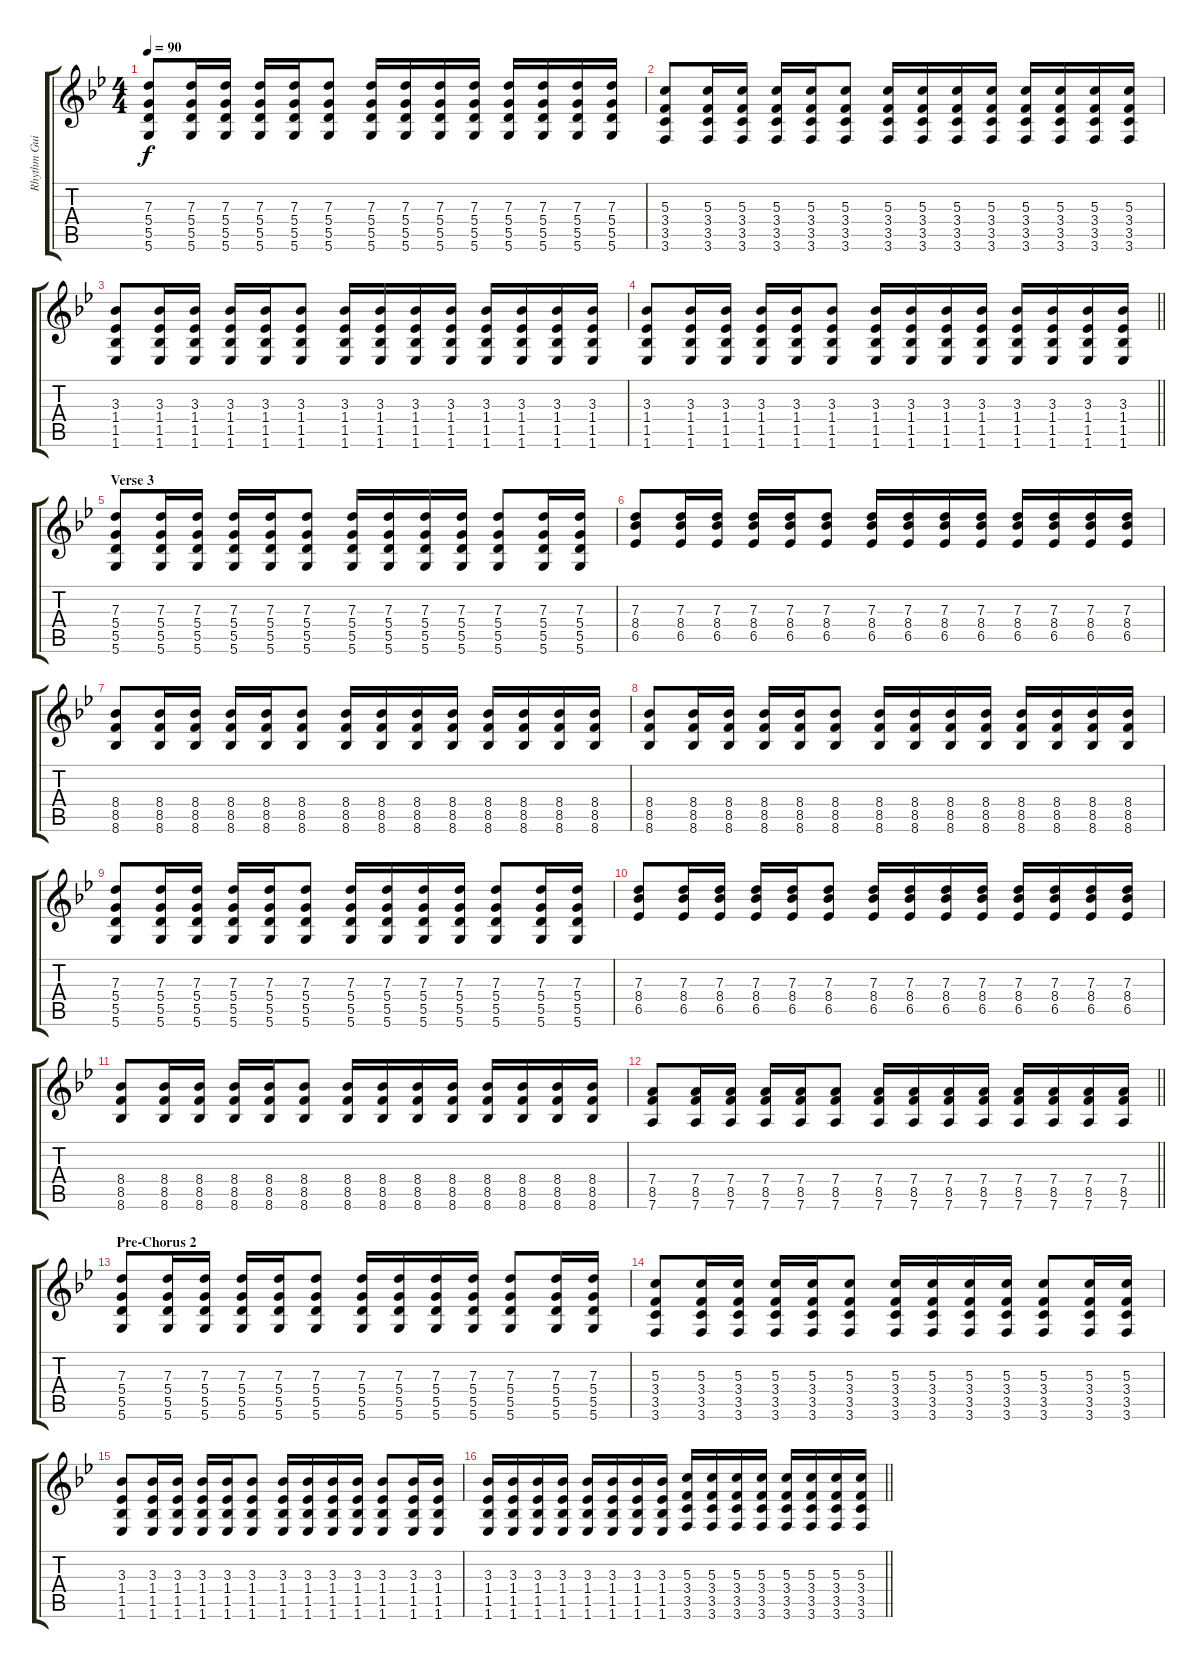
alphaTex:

\track ("Rhythm Guitar" "Rhythm Gui") {instrument acousticguitarsteel}
\staff {score tabs}
\tuning (E4 B3 G3 D3 A2 D2) {hide}
\ts (4 4)
\tempo 90
\clef g2
\ks bb
(7.3 5.4 5.5 5.6).8{dy f} (7.3 5.4 5.5 5.6).16 (7.3 5.4 5.5 5.6).16 (7.3 5.4 5.5 5.6).16 (7.3 5.4 5.5 5.6).16 (7.3 5.4 5.5 5.6).8 (7.3 5.4 5.5 5.6).16 (7.3 5.4 5.5 5.6).16 (7.3 5.4 5.5 5.6).16 (7.3 5.4 5.5 5.6).16 (7.3 5.4 5.5 5.6).16 (7.3 5.4 5.5 5.6).16 (7.3 5.4 5.5 5.6).16 (7.3 5.4 5.5 5.6).16 |
(5.3 3.4 3.5 3.6).8 (5.3 3.4 3.5 3.6).16 (5.3 3.4 3.5 3.6).16 (5.3 3.4 3.5 3.6).16 (5.3 3.4 3.5 3.6).16 (5.3 3.4 3.5 3.6).8 (5.3 3.4 3.5 3.6).16 (5.3 3.4 3.5 3.6).16 (5.3 3.4 3.5 3.6).16 (5.3 3.4 3.5 3.6).16 (5.3 3.4 3.5 3.6).16 (5.3 3.4 3.5 3.6).16 (5.3 3.4 3.5 3.6).16 (5.3 3.4 3.5 3.6).16 |
(3.3 1.4 1.5 1.6).8 (3.3 1.4 1.5 1.6).16 (3.3 1.4 1.5 1.6).16 (3.3 1.4 1.5 1.6).16 (3.3 1.4 1.5 1.6).16 (3.3 1.4 1.5 1.6).8 (3.3 1.4 1.5 1.6).16 (3.3 1.4 1.5 1.6).16 (3.3 1.4 1.5 1.6).16 (3.3 1.4 1.5 1.6).16 (3.3 1.4 1.5 1.6).16 (3.3 1.4 1.5 1.6).16 (3.3 1.4 1.5 1.6).16 (3.3 1.4 1.5 1.6).16 |
\barLineRight lightlight
(3.3 1.4 1.5 1.6).8 (3.3 1.4 1.5 1.6).16 (3.3 1.4 1.5 1.6).16 (3.3 1.4 1.5 1.6).16 (3.3 1.4 1.5 1.6).16 (3.3 1.4 1.5 1.6).8 (3.3 1.4 1.5 1.6).16 (3.3 1.4 1.5 1.6).16 (3.3 1.4 1.5 1.6).16 (3.3 1.4 1.5 1.6).16 (3.3 1.4 1.5 1.6).16 (3.3 1.4 1.5 1.6).16 (3.3 1.4 1.5 1.6).16 (3.3 1.4 1.5 1.6).16 |
\section ("" "Verse 3")
(7.3 5.4 5.5 5.6).8 (7.3 5.4 5.5 5.6).16 (7.3 5.4 5.5 5.6).16 (7.3 5.4 5.5 5.6).16 (7.3 5.4 5.5 5.6).16 (7.3 5.4 5.5 5.6).8 (7.3 5.4 5.5 5.6).16 (7.3 5.4 5.5 5.6).16 (7.3 5.4 5.5 5.6).16 (7.3 5.4 5.5 5.6).16 (7.3 5.4 5.5 5.6).8 (7.3 5.4 5.5 5.6).16 (7.3 5.4 5.5 5.6).16 |
(7.3 8.4 6.5).8 (7.3 8.4 6.5).16 (7.3 8.4 6.5).16 (7.3 8.4 6.5).16 (7.3 8.4 6.5).16 (7.3 8.4 6.5).8 (7.3 8.4 6.5).16 (7.3 8.4 6.5).16 (7.3 8.4 6.5).16 (7.3 8.4 6.5).16 (7.3 8.4 6.5).16 (7.3 8.4 6.5).16 (7.3 8.4 6.5).16 (7.3 8.4 6.5).16 |
(8.4 8.5 8.6).8 (8.4 8.5 8.6).16 (8.4 8.5 8.6).16 (8.4 8.5 8.6).16 (8.4 8.5 8.6).16 (8.4 8.5 8.6).8 (8.4 8.5 8.6).16 (8.4 8.5 8.6).16 (8.4 8.5 8.6).16 (8.4 8.5 8.6).16 (8.4 8.5 8.6).16 (8.4 8.5 8.6).16 (8.4 8.5 8.6).16 (8.4 8.5 8.6).16 |
(8.4 8.5 8.6).8 (8.4 8.5 8.6).16 (8.4 8.5 8.6).16 (8.4 8.5 8.6).16 (8.4 8.5 8.6).16 (8.4 8.5 8.6).8 (8.4 8.5 8.6).16 (8.4 8.5 8.6).16 (8.4 8.5 8.6).16 (8.4 8.5 8.6).16 (8.4 8.5 8.6).16 (8.4 8.5 8.6).16 (8.4 8.5 8.6).16 (8.4 8.5 8.6).16 |
(7.3 5.4 5.5 5.6).8 (7.3 5.4 5.5 5.6).16 (7.3 5.4 5.5 5.6).16 (7.3 5.4 5.5 5.6).16 (7.3 5.4 5.5 5.6).16 (7.3 5.4 5.5 5.6).8 (7.3 5.4 5.5 5.6).16 (7.3 5.4 5.5 5.6).16 (7.3 5.4 5.5 5.6).16 (7.3 5.4 5.5 5.6).16 (7.3 5.4 5.5 5.6).8 (7.3 5.4 5.5 5.6).16 (7.3 5.4 5.5 5.6).16 |
(7.3 8.4 6.5).8 (7.3 8.4 6.5).16 (7.3 8.4 6.5).16 (7.3 8.4 6.5).16 (7.3 8.4 6.5).16 (7.3 8.4 6.5).8 (7.3 8.4 6.5).16 (7.3 8.4 6.5).16 (7.3 8.4 6.5).16 (7.3 8.4 6.5).16 (7.3 8.4 6.5).16 (7.3 8.4 6.5).16 (7.3 8.4 6.5).16 (7.3 8.4 6.5).16 |
(8.4 8.5 8.6).8 (8.4 8.5 8.6).16 (8.4 8.5 8.6).16 (8.4 8.5 8.6).16 (8.4 8.5 8.6).16 (8.4 8.5 8.6).8 (8.4 8.5 8.6).16 (8.4 8.5 8.6).16 (8.4 8.5 8.6).16 (8.4 8.5 8.6).16 (8.4 8.5 8.6).16 (8.4 8.5 8.6).16 (8.4 8.5 8.6).16 (8.4 8.5 8.6).16 |
\barLineRight lightlight
(7.4 8.5 7.6).8 (7.4 8.5 7.6).16 (7.4 8.5 7.6).16 (7.4 8.5 7.6).16 (7.4 8.5 7.6).16 (7.4 8.5 7.6).8 (7.4 8.5 7.6).16 (7.4 8.5 7.6).16 (7.4 8.5 7.6).16 (7.4 8.5 7.6).16 (7.4 8.5 7.6).16 (7.4 8.5 7.6).16 (7.4 8.5 7.6).16 (7.4 8.5 7.6).16 |
\section ("" "Pre-Chorus 2")
(7.3 5.4 5.5 5.6).8 (7.3 5.4 5.5 5.6).16 (7.3 5.4 5.5 5.6).16 (7.3 5.4 5.5 5.6).16 (7.3 5.4 5.5 5.6).16 (7.3 5.4 5.5 5.6).8 (7.3 5.4 5.5 5.6).16 (7.3 5.4 5.5 5.6).16 (7.3 5.4 5.5 5.6).16 (7.3 5.4 5.5 5.6).16 (7.3 5.4 5.5 5.6).8 (7.3 5.4 5.5 5.6).16 (7.3 5.4 5.5 5.6).16 |
(5.3 3.4 3.5 3.6).8 (5.3 3.4 3.5 3.6).16 (5.3 3.4 3.5 3.6).16 (5.3 3.4 3.5 3.6).16 (5.3 3.4 3.5 3.6).16 (5.3 3.4 3.5 3.6).8 (5.3 3.4 3.5 3.6).16 (5.3 3.4 3.5 3.6).16 (5.3 3.4 3.5 3.6).16 (5.3 3.4 3.5 3.6).16 (5.3 3.4 3.5 3.6).8 (5.3 3.4 3.5 3.6).16 (5.3 3.4 3.5 3.6).16 |
(3.3 1.4 1.5 1.6).8 (3.3 1.4 1.5 1.6).16 (3.3 1.4 1.5 1.6).16 (3.3 1.4 1.5 1.6).16 (3.3 1.4 1.5 1.6).16 (3.3 1.4 1.5 1.6).8 (3.3 1.4 1.5 1.6).16 (3.3 1.4 1.5 1.6).16 (3.3 1.4 1.5 1.6).16 (3.3 1.4 1.5 1.6).16 (3.3 1.4 1.5 1.6).8 (3.3 1.4 1.5 1.6).16 (3.3 1.4 1.5 1.6).16 |
\barLineRight lightlight
(3.3 1.4 1.5 1.6).16 (3.3 1.4 1.5 1.6).16 (3.3 1.4 1.5 1.6).16 (3.3 1.4 1.5 1.6).16 (3.3 1.4 1.5 1.6).16 (3.3 1.4 1.5 1.6).16 (3.3 1.4 1.5 1.6).16 (3.3 1.4 1.5 1.6).16 (5.3 3.4 3.5 3.6).16 (5.3 3.4 3.5 3.6).16 (5.3 3.4 3.5 3.6).16 (5.3 3.4 3.5 3.6).16 (5.3 3.4 3.5 3.6).16 (5.3 3.4 3.5 3.6).16 (5.3 3.4 3.5 3.6).16 (5.3 3.4 3.5 3.6).16
